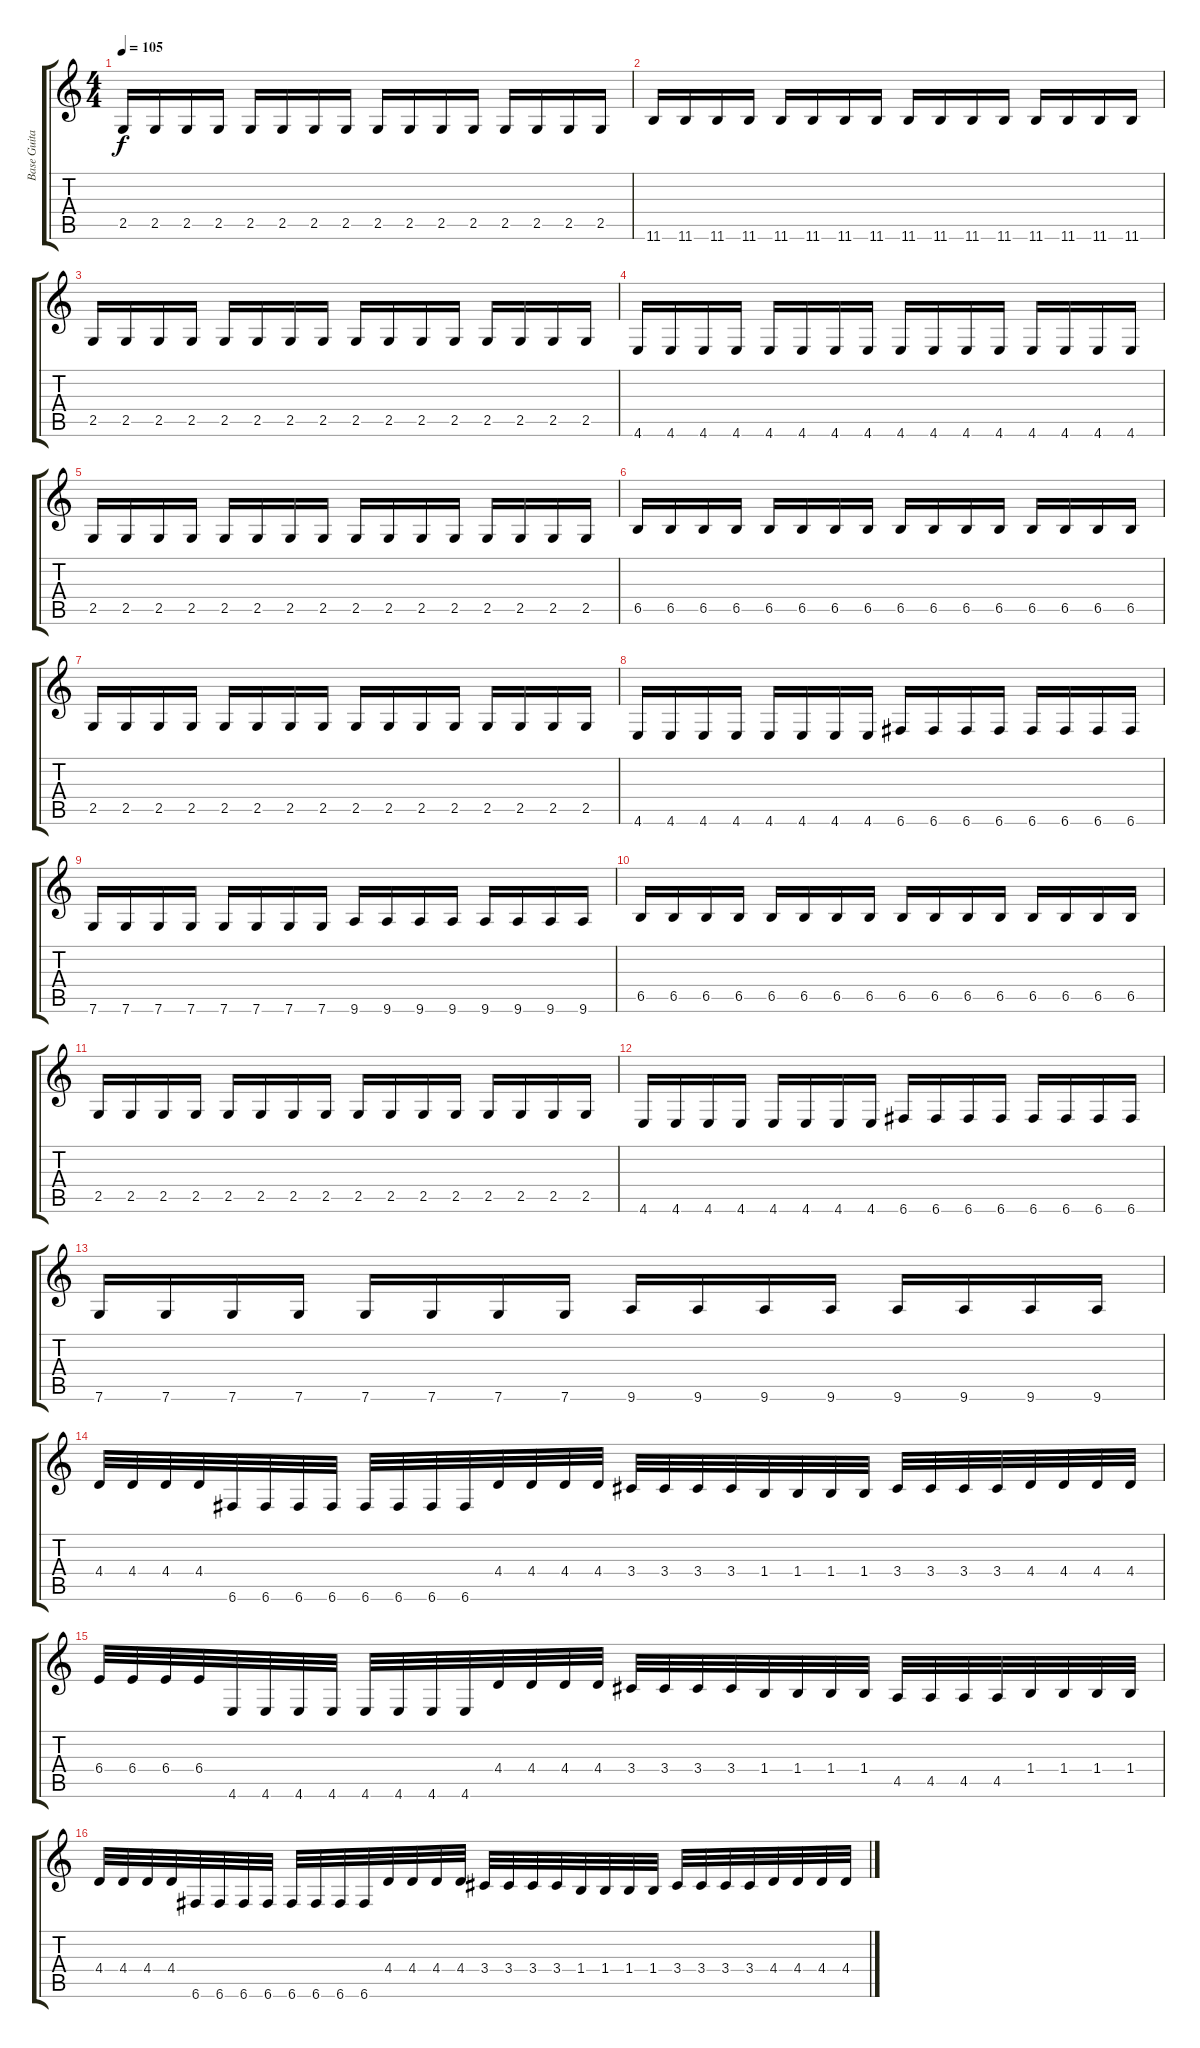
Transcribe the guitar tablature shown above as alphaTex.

\track ("Base Guitar" "Base Guita") {instrument electricbassfinger}
\staff {score tabs}
\tuning (C4 G3 Eb3 Bb2 F2 C2) {hide}
\ts (4 4)
\tempo 105
\clef g2
\ks c
2.5.16{dy f} 2.5.16 2.5.16 2.5.16 2.5.16 2.5.16 2.5.16 2.5.16 2.5.16 2.5.16 2.5.16 2.5.16 2.5.16 2.5.16 2.5.16 2.5.16 |
11.6.16 11.6.16 11.6.16 11.6.16 11.6.16 11.6.16 11.6.16 11.6.16 11.6.16 11.6.16 11.6.16 11.6.16 11.6.16 11.6.16 11.6.16 11.6.16 |
2.5.16 2.5.16 2.5.16 2.5.16 2.5.16 2.5.16 2.5.16 2.5.16 2.5.16 2.5.16 2.5.16 2.5.16 2.5.16 2.5.16 2.5.16 2.5.16 |
4.6.16 4.6.16 4.6.16 4.6.16 4.6.16 4.6.16 4.6.16 4.6.16 4.6.16 4.6.16 4.6.16 4.6.16 4.6.16 4.6.16 4.6.16 4.6.16 |
2.5.16 2.5.16 2.5.16 2.5.16 2.5.16 2.5.16 2.5.16 2.5.16 2.5.16 2.5.16 2.5.16 2.5.16 2.5.16 2.5.16 2.5.16 2.5.16 |
6.5.16 6.5.16 6.5.16 6.5.16 6.5.16 6.5.16 6.5.16 6.5.16 6.5.16 6.5.16 6.5.16 6.5.16 6.5.16 6.5.16 6.5.16 6.5.16 |
2.5.16 2.5.16 2.5.16 2.5.16 2.5.16 2.5.16 2.5.16 2.5.16 2.5.16 2.5.16 2.5.16 2.5.16 2.5.16 2.5.16 2.5.16 2.5.16 |
4.6.16 4.6.16 4.6.16 4.6.16 4.6.16 4.6.16 4.6.16 4.6.16 6.6.16 6.6.16 6.6.16 6.6.16 6.6.16 6.6.16 6.6.16 6.6.16 |
7.6.16 7.6.16 7.6.16 7.6.16 7.6.16 7.6.16 7.6.16 7.6.16 9.6.16 9.6.16 9.6.16 9.6.16 9.6.16 9.6.16 9.6.16 9.6.16 |
6.5.16 6.5.16 6.5.16 6.5.16 6.5.16 6.5.16 6.5.16 6.5.16 6.5.16 6.5.16 6.5.16 6.5.16 6.5.16 6.5.16 6.5.16 6.5.16 |
2.5.16 2.5.16 2.5.16 2.5.16 2.5.16 2.5.16 2.5.16 2.5.16 2.5.16 2.5.16 2.5.16 2.5.16 2.5.16 2.5.16 2.5.16 2.5.16 |
4.6.16 4.6.16 4.6.16 4.6.16 4.6.16 4.6.16 4.6.16 4.6.16 6.6.16 6.6.16 6.6.16 6.6.16 6.6.16 6.6.16 6.6.16 6.6.16 |
7.6.16 7.6.16 7.6.16 7.6.16 7.6.16 7.6.16 7.6.16 7.6.16 9.6.16 9.6.16 9.6.16 9.6.16 9.6.16 9.6.16 9.6.16 9.6.16 |
4.4.32 4.4.32 4.4.32 4.4.32 6.6.32 6.6.32 6.6.32 6.6.32 6.6.32 6.6.32 6.6.32 6.6.32 4.4.32 4.4.32 4.4.32 4.4.32 3.4.32 3.4.32 3.4.32 3.4.32 1.4.32 1.4.32 1.4.32 1.4.32 3.4.32 3.4.32 3.4.32 3.4.32 4.4.32 4.4.32 4.4.32 4.4.32 |
6.4.32 6.4.32 6.4.32 6.4.32 4.6.32 4.6.32 4.6.32 4.6.32 4.6.32 4.6.32 4.6.32 4.6.32 4.4.32 4.4.32 4.4.32 4.4.32 3.4.32 3.4.32 3.4.32 3.4.32 1.4.32 1.4.32 1.4.32 1.4.32 4.5.32 4.5.32 4.5.32 4.5.32 1.4.32 1.4.32 1.4.32 1.4.32 |
4.4.32 4.4.32 4.4.32 4.4.32 6.6.32 6.6.32 6.6.32 6.6.32 6.6.32 6.6.32 6.6.32 6.6.32 4.4.32 4.4.32 4.4.32 4.4.32 3.4.32 3.4.32 3.4.32 3.4.32 1.4.32 1.4.32 1.4.32 1.4.32 3.4.32 3.4.32 3.4.32 3.4.32 4.4.32 4.4.32 4.4.32 4.4.32
